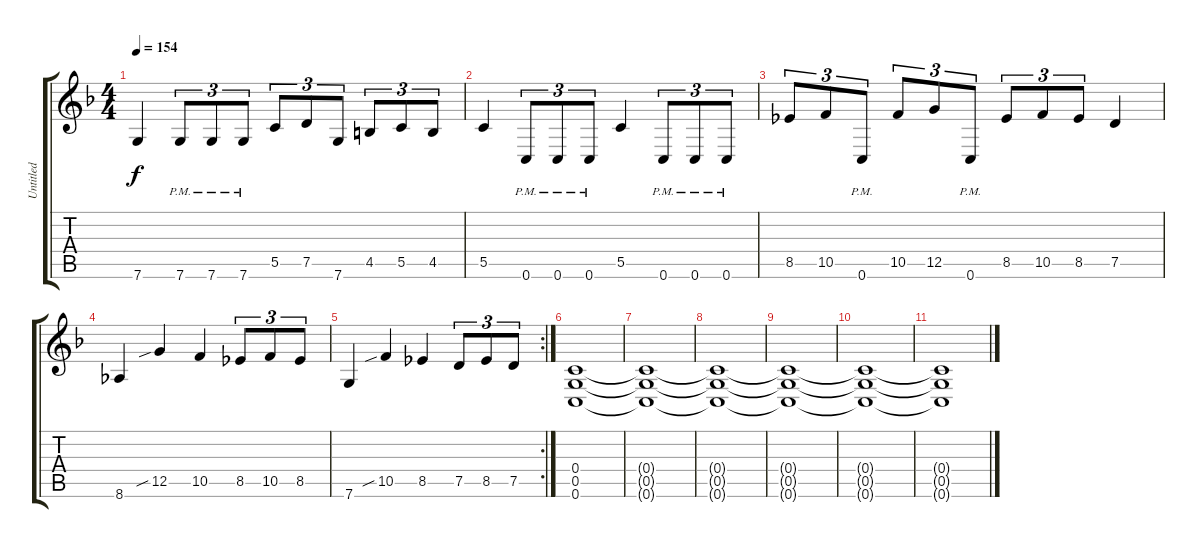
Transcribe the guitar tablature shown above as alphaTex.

\track ("Untitled" "Untitled") {instrument distortionguitar}
\staff {score tabs}
\tuning (D4 A3 F3 C3 G2 C2) {hide}
\ts (4 4)
\tempo 154
\clef g2
\ks f
7.6.4{dy f} 7.6{pm}.8{tu (3 2)} 7.6{pm}.8{tu (3 2)} 7.6{pm}.8{tu (3 2)} 5.5.8{tu (3 2)} 7.5.8{tu (3 2)} 7.6.8{tu (3 2)} 4.5.8{tu (3 2)} 5.5.8{tu (3 2)} 4.5.8{tu (3 2)} |
5.5.4 0.6{pm}.8{tu (3 2)} 0.6{pm}.8{tu (3 2)} 0.6{pm}.8{tu (3 2)} 5.5.4 0.6{pm}.8{tu (3 2)} 0.6{pm}.8{tu (3 2)} 0.6{pm}.8{tu (3 2)} |
8.5.8{tu (3 2)} 10.5.8{tu (3 2)} 0.6{pm}.8{tu (3 2)} 10.5.8{tu (3 2)} 12.5.8{tu (3 2)} 0.6{pm}.8{tu (3 2)} 8.5.8{tu (3 2)} 10.5.8{tu (3 2)} 8.5.8{tu (3 2)} 7.5.4 |
8.6.4 12.5{sib}.4 10.5.4 8.5.8{tu (3 2)} 10.5.8{tu (3 2)} 8.5.8{tu (3 2)} |
\rc 2
7.6.4 10.5{sib}.4 8.5.4 7.5.8{tu (3 2)} 8.5.8{tu (3 2)} 7.5.8{tu (3 2)} |
(0.4 0.5 0.6).1 |
(0.4{t} 0.5{t} 0.6{t}).1 |
(0.4{t} 0.5{t} 0.6{t}).1 |
(0.4{t} 0.5{t} 0.6{t}).1 |
(0.4{t} 0.5{t} 0.6{t}).1 |
(0.4{t} 0.5{t} 0.6{t}).1
